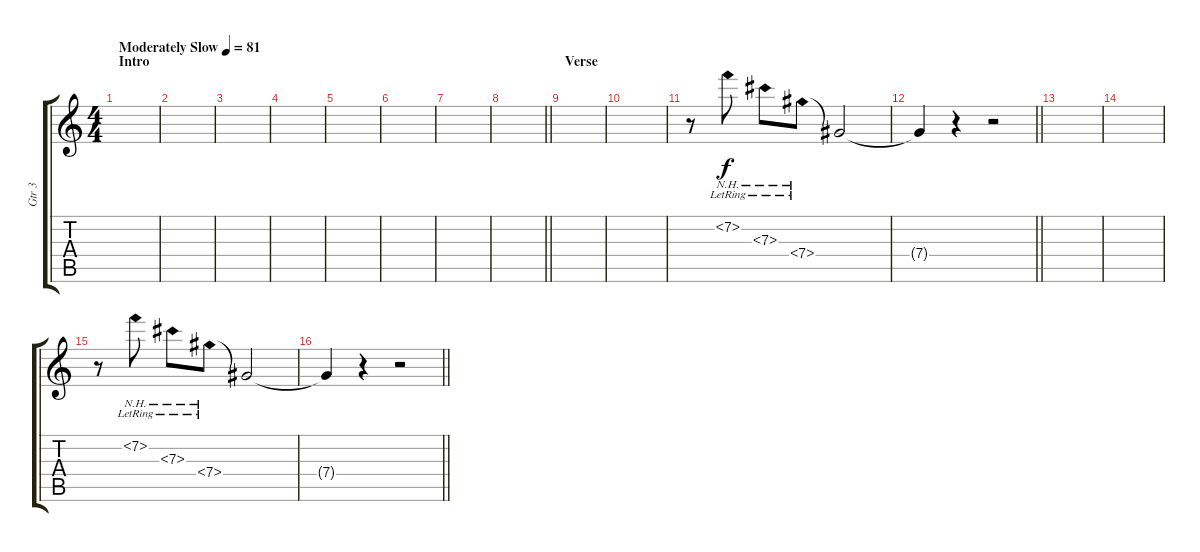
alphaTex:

\track ("Gtr 3" "Gtr 3") {instrument electricguitarclean}
\staff {score tabs}
\tuning (Eb4 Bb3 Gb3 Db3 Ab2 Eb2) {hide}
\ts (4 4)
\section ("" "Intro")
\tempo (81 "Moderately Slow")
\clef g2
\ks c
|
|
|
|
|
|
|
\barLineRight lightlight
|
\section ("" "Verse")
|
|
r.8 7.2{nh lr}.8 7.3{nh lr}.8 7.4{nh lr}.8 7.4{t}.2 |
\barLineRight lightlight
7.4{t}.4 r.4 r.2 |
|
|
r.8 7.2{nh lr}.8 7.3{nh lr}.8 7.4{nh lr}.8 7.4{t}.2 |
\barLineRight lightlight
7.4{t}.4 r.4 r.2
